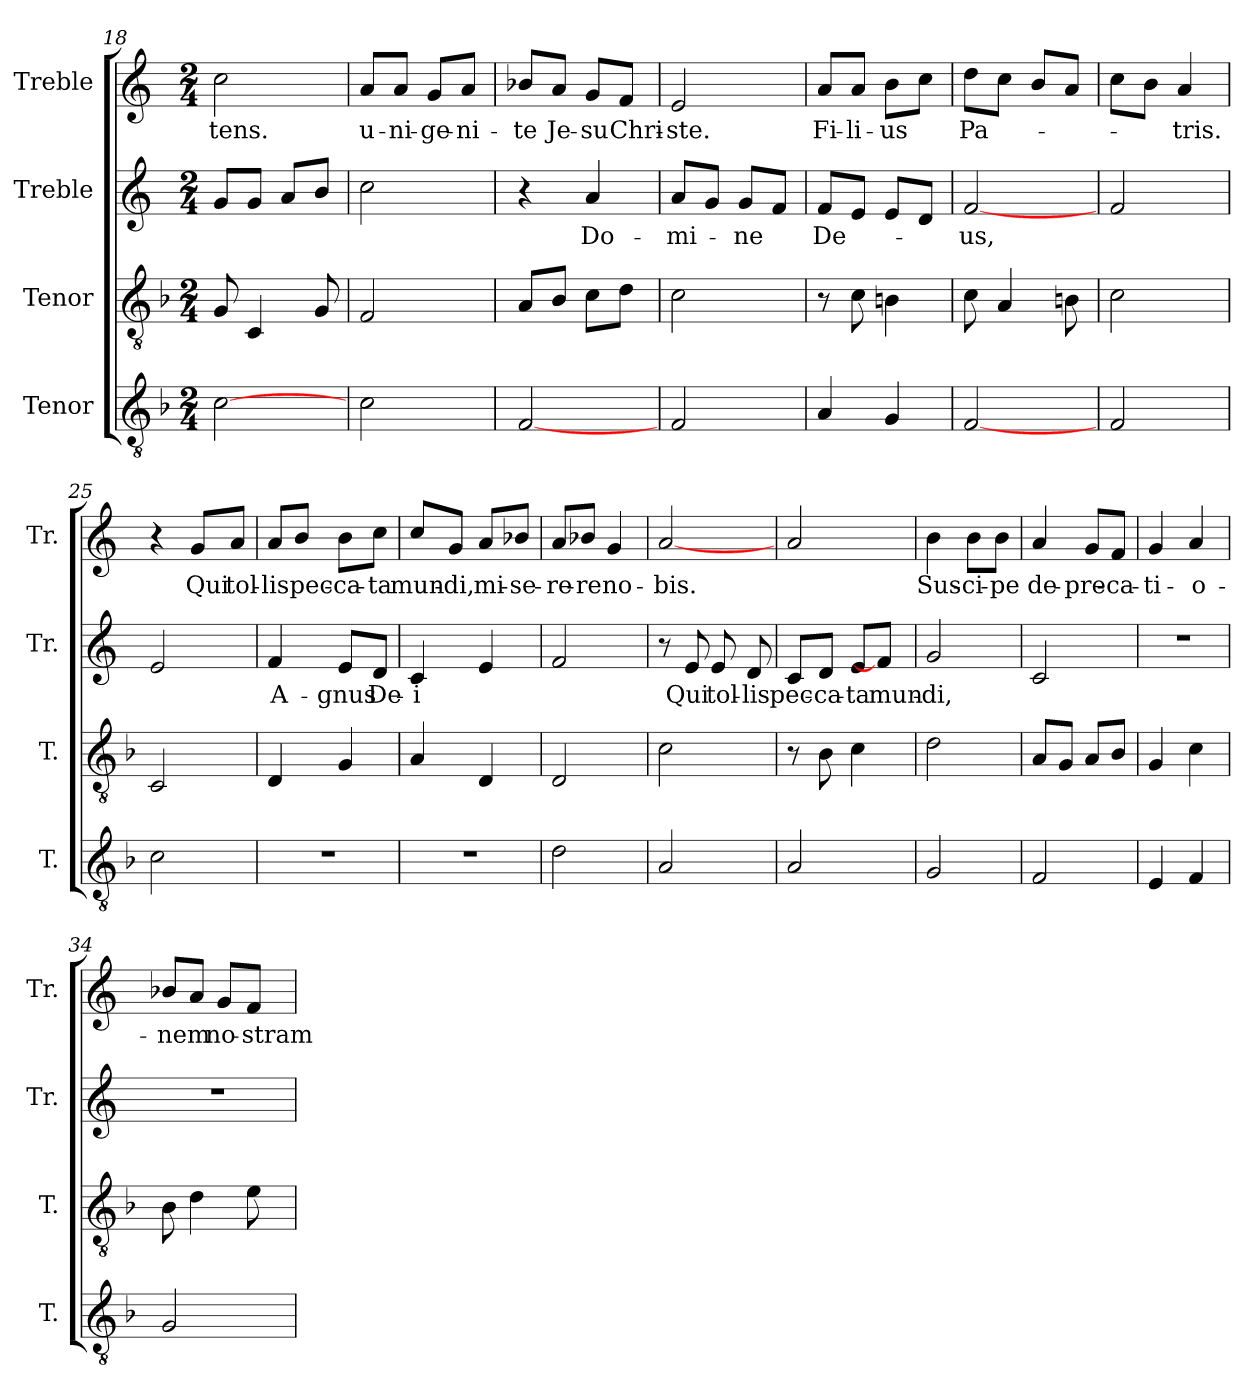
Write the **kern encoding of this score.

**kern	**kern	**kern	**text	**kern	**text
*part4	*part3	*part2	*part2	*part1	*part1
*staff4	*staff3	*staff2	*staff2	*staff1	*staff1
*I"Tenor	*I"Tenor	*I"Treble	*	*I"Treble	*
*I'T.	*I'T.	*I'Tr.	*	*I'Tr.	*
*clefGv2	*clefGv2	*clefG2	*	*clefG2	*
*ITrd7c12	*ITrd7c12	*	*	*	*
*k[b-]	*k[b-]	*k[]	*	*k[]	*
*F:	*F:	*C:	*	*C:	*
*M2/4	*M2/4	*M2/4	*	*M2/4	*
=18	=18	=18	=18	=18	=18
!	!	!	!	!	!LO:LY:b:color=#000000
[2Ci\	8GGi/L	8gi/L	.	2cci\	-tens.
.	4CCi/	8gi/J	.	.	.
.	.	8ai/L	.	.	.
.	8GGi/L	8bi/J	.	.	.
=19	=19	=19	=19	=19	=19
!	!	!	!	!	!LO:LY:b:color=#000000
2Ci\	2FFi/	2cci\	.	8ai/L	u-
!	!	!	!	!	!LO:LY:b:color=#000000
.	.	.	.	8ai/J	-ni-
!	!	!	!	!	!LO:LY:b:color=#000000
.	.	.	.	8gi/L	-ge-
!	!	!	!	!	!LO:LY:b:color=#000000
.	.	.	.	8ai/J	-ni-
!!LO:LB:g=z
=20	=20	=20	=20	=20	=20
!	!	!	!	!	!LO:LY:b:color=#000000
[2FFi/	8AAi/L	4r	.	8b-Xi/L	-te
!	!	!	!	!	!LO:LY:b:color=#000000
.	8BB-i/J	.	.	8ai/J	Je-
!	!	!	!LO:LY:b:color=#000000	!	!LO:LY:b:color=#000000
.	8Ci\L	4ai/	Do-	8gi/L	-su
!	!	!	!	!	!LO:LY:b:color=#000000
.	8Di\J	.	.	8fi/J	Chri-
=21	=21	=21	=21	=21	=21
!	!	!	!LO:LY:b:color=#000000	!	!LO:LY:b:color=#000000
2FFi/	2Ci\	8ai/L	-mi-	2ei/	-ste.
.	.	8gi/J	.	.	.
!	!	!	!LO:LY:b:color=#000000	!	!
.	.	8gi/L	-ne	.	.
.	.	8fi/J	.	.	.
=22	=22	=22	=22	=22	=22
!	!	!	!LO:LY:b:color=#000000	!	!LO:LY:b:color=#000000
4AAi/	8r	8fi/L	De-	8ai/L	Fi-
!	!	!	!	!	!LO:LY:b:color=#000000
.	8Ci\L	8ei/J	.	8ai/J	-li-
!	!	!	!	!	!LO:LY:b:color=#000000
4GGi/	4BBni\	8ei/L	.	8bi\L	-us
.	.	8di/J	.	8cci\J	.
=23	=23	=23	=23	=23	=23
!	!	!	!LO:LY:b:color=#000000	!	!LO:LY:b:color=#000000
[2FFi/	8Ci\L	[2fi/	-us,	8ddi\L	Pa-
.	4AAi/	.	.	8cci\J	.
.	.	.	.	8bi/L	.
.	8BBni\L	.	.	8ai/J	.
=24	=24	=24	=24	=24	=24
2FFi/	2Ci\	2fi/	.	8cci\L	.
.	.	.	.	8bi\J	.
!	!	!	!	!	!LO:LY:b:color=#000000
.	.	.	.	4ai/	-tris.
=25	=25	=25	=25	=25	=25
2Ci\	2CCi/	2ei/	.	4r	.
!	!	!	!	!	!LO:LY:b:color=#000000
.	.	.	.	8gi/L	Qui
!	!	!	!	!	!LO:LY:b:color=#000000
.	.	.	.	8ai/J	tol-
=26	=26	=26	=26	=26	=26
!LO:N:vis=1	!	!	!LO:LY:b:color=#000000	!	!LO:LY:b:color=#000000
2r	4DDi/	4fi/	A-	8ai/L	-lis
!	!	!	!	!	!LO:LY:b:color=#000000
.	.	.	.	8bi/J	pec-
!	!	!	!LO:LY:b:color=#000000	!	!LO:LY:b:color=#000000
.	4GGi/	8ei/L	-gnus	8bi\L	-ca-
!	!	!	!LO:LY:b:color=#000000	!	!LO:LY:b:color=#000000
.	.	8di/J	De-	8cci\J	-ta
!!LO:PB:g=z
=27	=27	=27	=27	=27	=27
!LO:N:vis=1	!	!	!LO:LY:b:color=#000000	!	!LO:LY:b:color=#000000
2r	4AAi/	4ci/	-i	8cci/L	mun-
!	!	!	!	!	!LO:LY:b:color=#000000
.	.	.	.	8gi/J	-di,
!	!	!	!	!	!LO:LY:b:color=#000000
.	4DDi/	4ei/	.	8ai/L	mi-
!	!	!	!	!	!LO:LY:b:color=#000000
.	.	.	.	8b-Xi/J	-se-
=28	=28	=28	=28	=28	=28
!	!	!	!	!	!LO:LY:b:color=#000000
2Di\	2DDi/	2fi/	.	8ai/L	-re-
!	!	!	!	!	!LO:LY:b:color=#000000
.	.	.	.	8b-Xi/J	-re
!	!	!	!	!	!LO:LY:b:color=#000000
.	.	.	.	4gi/	no-
=29	=29	=29	=29	=29	=29
!	!	!	!	!	!LO:LY:b:color=#000000
2AAi/	2Ci\	8r	.	[2ai/	-bis.
!	!	!	!LO:LY:b:color=#000000	!	!
.	.	8ei/L	Qui	.	.
!	!	!	!LO:LY:b:color=#000000	!	!
.	.	8ei/L	tol-	.	.
!	!	!	!LO:LY:b:color=#000000	!	!
.	.	8di/J	-lis	.	.
=30	=30	=30	=30	=30	=30
!	!	!	!LO:LY:b:color=#000000	!	!
2AAi/	8r	8ci/L	pec-	2ai/	.
!	!	!	!LO:LY:b:color=#000000	!	!
.	8BB-i\L	8di/J	-ca-	.	.
!	!	!	!LO:LY:b:color=#000000	!	!
.	4Ci\	8ei/L	-ta	.	.
!	!	!	!LO:LY:b:color=#000000	!	!
.	.	8fi/J]	mun-	.	.
=31	=31	=31	=31	=31	=31
!	!	!	!LO:LY:b:color=#000000	!	!LO:LY:b:color=#000000
2GGi/	2Di\	2gi/	-di,	4bi\	Sus-
!	!	!	!	!	!LO:LY:b:color=#000000
.	.	.	.	8bi\L	-ci-
!	!	!	!	!	!LO:LY:b:color=#000000
.	.	.	.	8bi\J	-pe
=32	=32	=32	=32	=32	=32
!	!	!	!	!	!LO:LY:b:color=#000000
2FFi/	8AAi/L	2ci/	.	4ai/	de-
.	8GGi/J	.	.	.	.
!	!	!	!	!	!LO:LY:b:color=#000000
.	8AAi/L	.	.	8gi/L	-pre-
!	!	!	!	!	!LO:LY:b:color=#000000
.	8BB-i/J	.	.	8fi/J	-ca-
=33	=33	=33	=33	=33	=33
!	!	!LO:N:vis=1	!	!	!LO:LY:b:color=#000000
4EEi/	4GGi/	2r	.	4gi/	-ti-
!	!	!	!	!	!LO:LY:b:color=#000000
4FFi/	4Ci\	.	.	4ai/	-o-
!!LO:LB:g=z
=34	=34	=34	=34	=34	=34
!	!	!LO:N:vis=1	!	!	!LO:LY:b:color=#000000
2GGi/	8BB-i\L	2r	.	8b-Xi/L	-nem
.	4Di\	.	.	8ai/J	.
!	!	!	!	!	!LO:LY:b:color=#000000
.	.	.	.	8gi/L	no-
!	!	!	!	!	!LO:LY:b:color=#000000
.	8Ei\L	.	.	8fi/J	-stram
=	=	=	=	=	=
*-	*-	*-	*-	*-	*-
